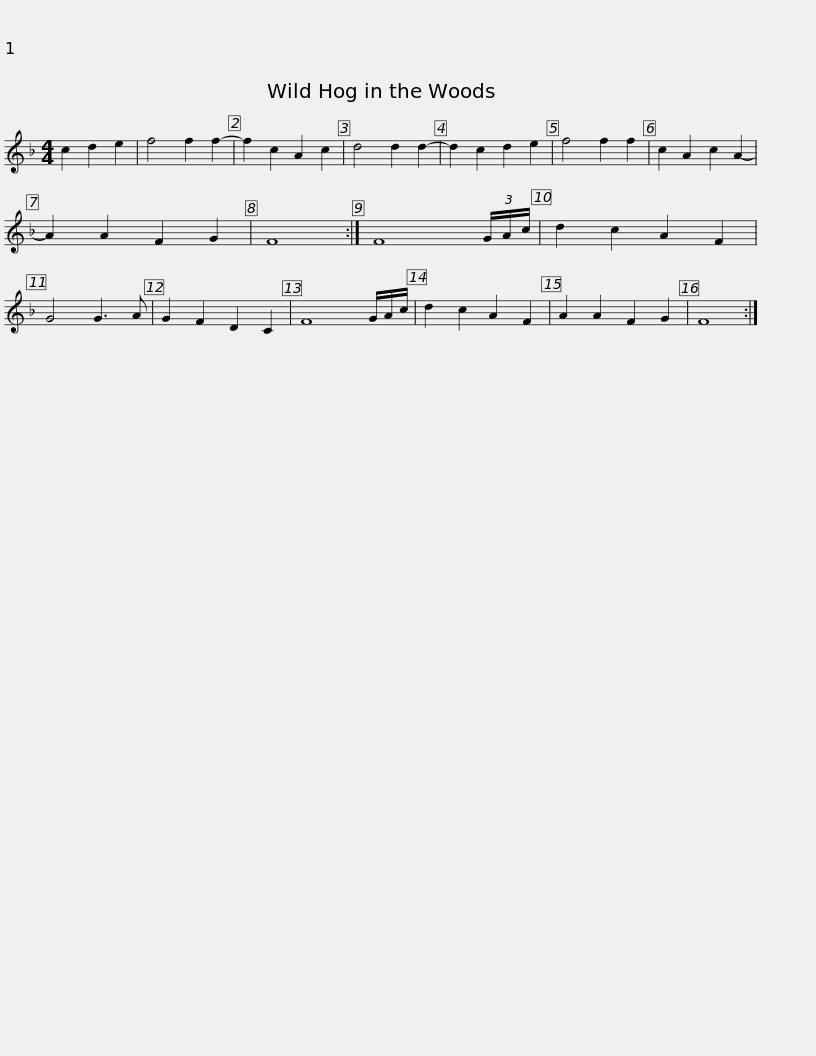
X:1
L:1/8
M:4/4
I:linebreak $
K:F
V:1 treble
V:1
 c2 d2 e2 | f4 f2 f2- | f2 c2 A2 c2 | d4 d2 d2- | d2 c2 d2 e2 |$ %5
 f4 f2 f2 | c2 A2 c2 A2- | A2 A2 F2 G2 | F8 :|$ F8 (3G/A/c/ | %10
 d2 c2 A2 F2 | G4 G3 A | G2 F2 D2 C2 |$ F8 G/A/c/ | d2 c2 A2 F2 | %15
 A2 A2 F2 G2 | F8 :| %17
